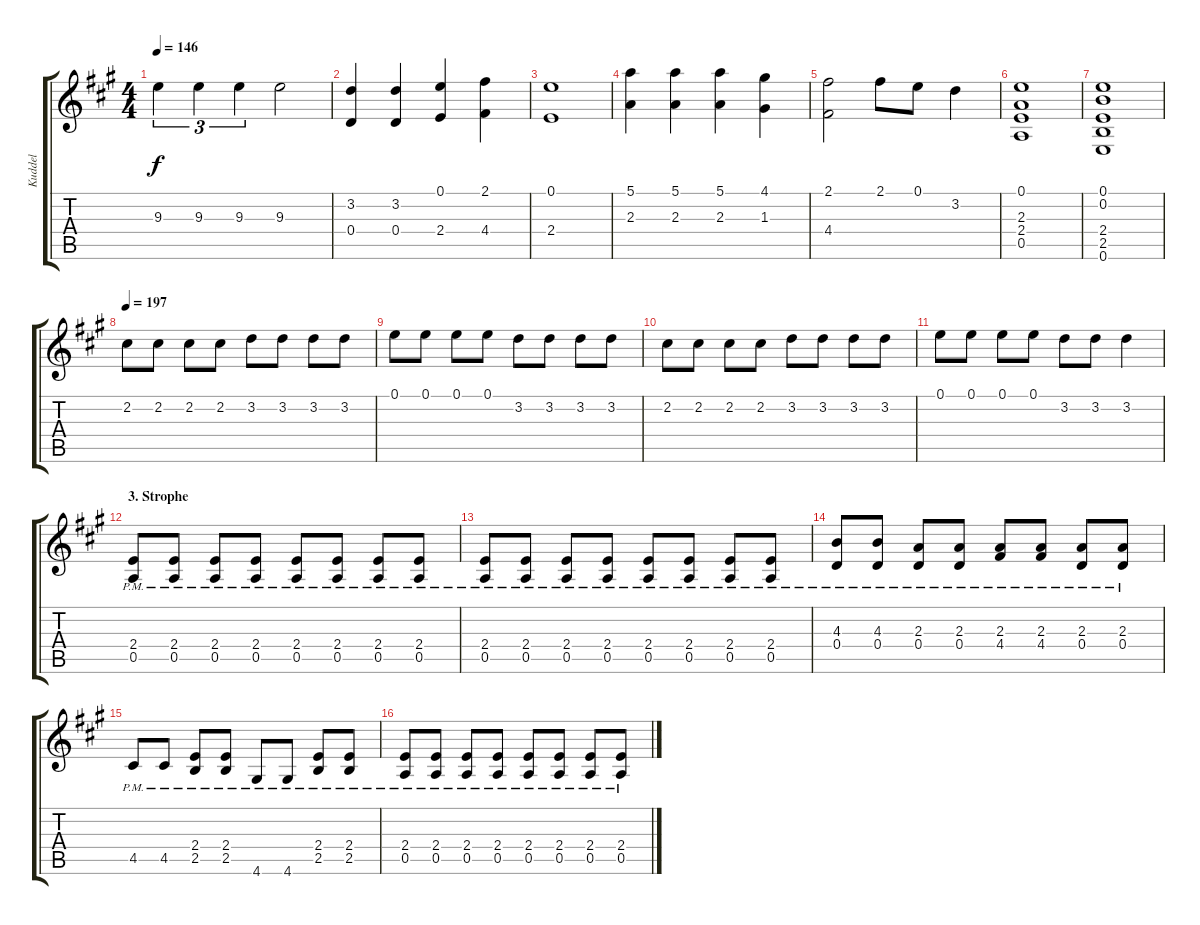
\track ("Kuddel" "Kuddel") {instrument overdrivenguitar}
\staff {score tabs}
\tuning (E4 B3 G3 D3 A2 E2) {hide}
\ts (4 4)
\tempo 146
\clef g2
\ks a
9.3.4{tu (3 2) dy f} 9.3.4{tu (3 2)} 9.3.4{tu (3 2)} 9.3.2 |
(3.2 0.4).4 (3.2 0.4).4 (0.1 2.4).4 (2.1 4.4).4 |
(0.1 2.4).1 |
(5.1 2.3).4 (5.1 2.3).4 (5.1 2.3).4 (4.1 1.3).4 |
(2.1 4.4).2 2.1.8 0.1.8 3.2.4 |
(0.1 2.3 2.4 0.5).1 |
(0.1 0.2 2.4 2.5 0.6).1 |
\tempo 197
2.2.8 2.2.8 2.2.8 2.2.8 3.2.8 3.2.8 3.2.8 3.2.8 |
0.1.8 0.1.8 0.1.8 0.1.8 3.2.8 3.2.8 3.2.8 3.2.8 |
2.2.8 2.2.8 2.2.8 2.2.8 3.2.8 3.2.8 3.2.8 3.2.8 |
0.1.8 0.1.8 0.1.8 0.1.8 3.2.8 3.2.8 3.2.4 |
\section ("" "3. Strophe")
(2.4{pm} 0.5{pm}).8 (2.4{pm} 0.5{pm}).8 (2.4{pm} 0.5{pm}).8 (2.4{pm} 0.5{pm}).8 (2.4{pm} 0.5{pm}).8 (2.4{pm} 0.5{pm}).8 (2.4{pm} 0.5{pm}).8 (2.4{pm} 0.5{pm}).8 |
(2.4{pm} 0.5{pm}).8 (2.4{pm} 0.5{pm}).8 (2.4{pm} 0.5{pm}).8 (2.4{pm} 0.5{pm}).8 (2.4{pm} 0.5{pm}).8 (2.4{pm} 0.5{pm}).8 (2.4{pm} 0.5{pm}).8 (2.4{pm} 0.5{pm}).8 |
(4.3{pm} 0.4{pm}).8 (4.3{pm} 0.4{pm}).8 (2.3{pm} 0.4{pm}).8 (2.3{pm} 0.4{pm}).8 (2.3{pm} 4.4{pm}).8 (2.3{pm} 4.4{pm}).8 (2.3{pm} 0.4{pm}).8 (2.3{pm} 0.4{pm}).8 |
4.5{pm}.8 4.5{pm}.8 (2.4{pm} 2.5{pm}).8 (2.4{pm} 2.5{pm}).8 4.6{pm}.8 4.6{pm}.8 (2.4{pm} 2.5{pm}).8 (2.4{pm} 2.5{pm}).8 |
(2.4{pm} 0.5{pm}).8 (2.4{pm} 0.5{pm}).8 (2.4{pm} 0.5{pm}).8 (2.4{pm} 0.5{pm}).8 (2.4{pm} 0.5{pm}).8 (2.4{pm} 0.5{pm}).8 (2.4{pm} 0.5{pm}).8 (2.4{pm} 0.5{pm}).8
